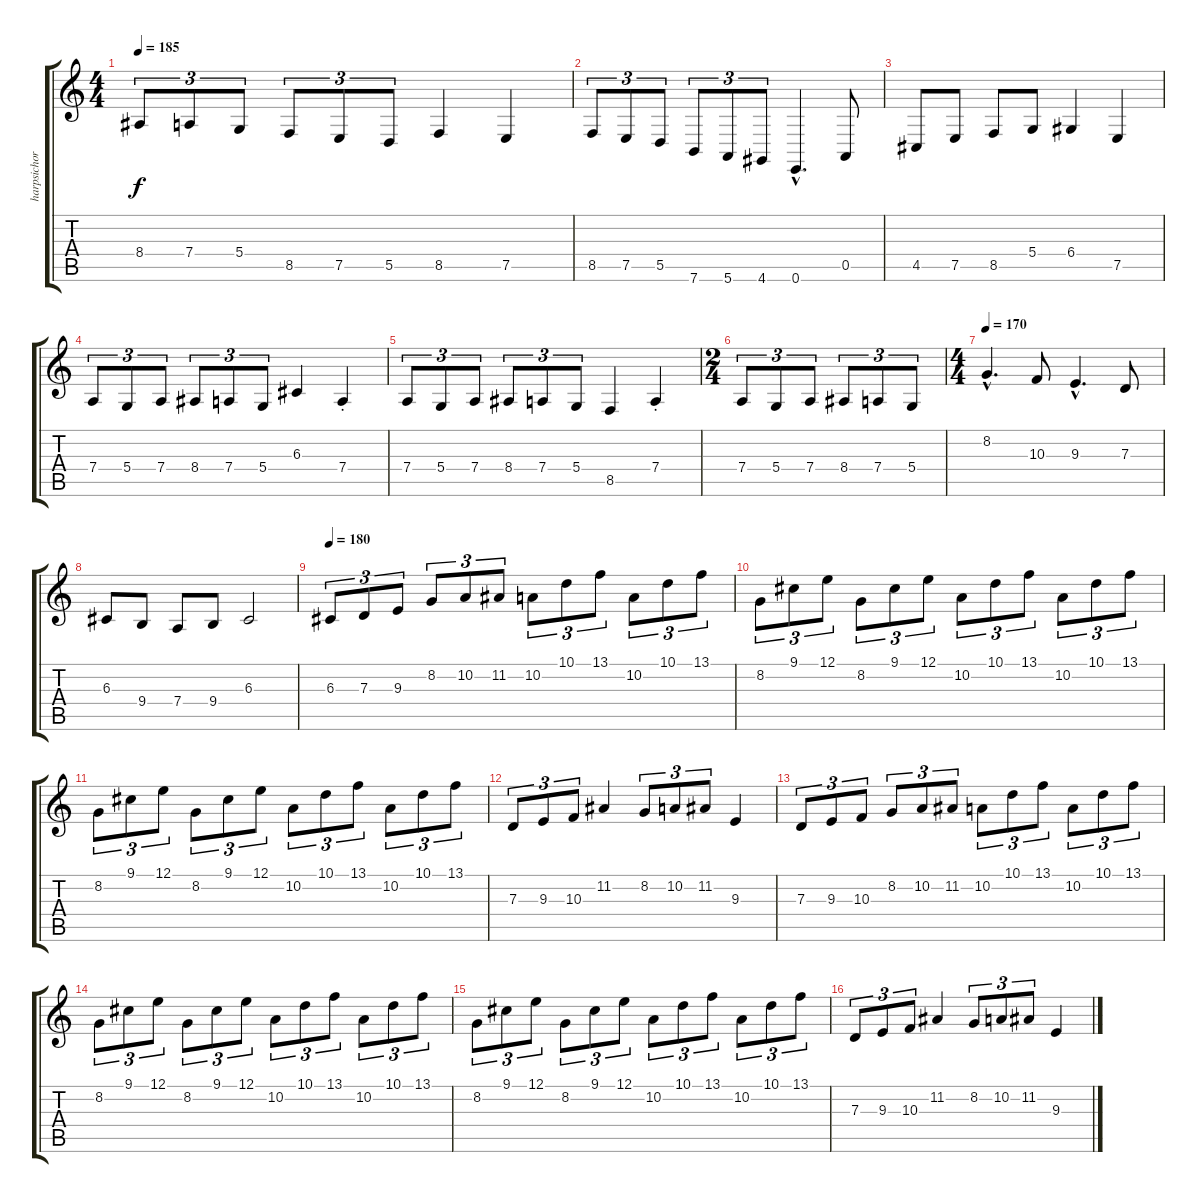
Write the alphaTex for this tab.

\track ("harpsichord" "harpsichor") {instrument acousticgrandpiano}
\staff {score tabs}
\tuning (E4 B3 G3 D3 A2 E2) {hide}
\ts (4 4)
\tempo 185
\clef g2
\ks c
8.4.8{tu (3 2) dy f} 7.4.8{tu (3 2)} 5.4.8{tu (3 2)} 8.5.8{tu (3 2)} 7.5.8{tu (3 2)} 5.5.8{tu (3 2)} 8.5.4 7.5.4 |
8.5.8{tu (3 2)} 7.5.8{tu (3 2)} 5.5.8{tu (3 2)} 7.6.8{tu (3 2)} 5.6.8{tu (3 2)} 4.6.8{tu (3 2)} 0.6{hac}.4{d} 0.5.8 |
4.5.8 7.5.8 8.5.8 5.4.8 6.4.4 7.5.4 |
7.4.8{tu (3 2)} 5.4.8{tu (3 2)} 7.4.8{tu (3 2)} 8.4.8{tu (3 2)} 7.4.8{tu (3 2)} 5.4.8{tu (3 2)} 6.3.4 7.4{st}.4 |
7.4.8{tu (3 2)} 5.4.8{tu (3 2)} 7.4.8{tu (3 2)} 8.4.8{tu (3 2)} 7.4.8{tu (3 2)} 5.4.8{tu (3 2)} 8.5.4 7.4{st}.4 |
\ts (2 4)
7.4.8{tu (3 2)} 5.4.8{tu (3 2)} 7.4.8{tu (3 2)} 8.4.8{tu (3 2)} 7.4.8{tu (3 2)} 5.4.8{tu (3 2)} |
\ts (4 4)
\tempo 180
\tempo 170
8.2{hac}.4{d} 10.3.8 9.3{hac}.4{d} 7.3.8 |
6.3.8 9.4.8 7.4.8 9.4.8 6.3.2 |
\tempo 180
6.3.8{tu (3 2) volume 9 balance 3 instrument harpsichord} 7.3.8{tu (3 2)} 9.3.8{tu (3 2)} 8.2.8{tu (3 2)} 10.2.8{tu (3 2)} 11.2.8{tu (3 2)} 10.2.8{tu (3 2)} 10.1.8{tu (3 2)} 13.1.8{tu (3 2)} 10.2.8{tu (3 2)} 10.1.8{tu (3 2)} 13.1.8{tu (3 2)} |
8.2.8{tu (3 2)} 9.1.8{tu (3 2)} 12.1.8{tu (3 2)} 8.2.8{tu (3 2)} 9.1.8{tu (3 2)} 12.1.8{tu (3 2)} 10.2.8{tu (3 2)} 10.1.8{tu (3 2)} 13.1.8{tu (3 2)} 10.2.8{tu (3 2)} 10.1.8{tu (3 2)} 13.1.8{tu (3 2)} |
8.2.8{tu (3 2)} 9.1.8{tu (3 2)} 12.1.8{tu (3 2)} 8.2.8{tu (3 2)} 9.1.8{tu (3 2)} 12.1.8{tu (3 2)} 10.2.8{tu (3 2)} 10.1.8{tu (3 2)} 13.1.8{tu (3 2)} 10.2.8{tu (3 2)} 10.1.8{tu (3 2)} 13.1.8{tu (3 2)} |
7.3.8{tu (3 2)} 9.3.8{tu (3 2)} 10.3.8{tu (3 2)} 11.2.4 8.2.8{tu (3 2)} 10.2.8{tu (3 2)} 11.2.8{tu (3 2)} 9.3.4 |
7.3.8{tu (3 2) volume 10 balance 3 instrument harpsichord} 9.3.8{tu (3 2)} 10.3.8{tu (3 2)} 8.2.8{tu (3 2)} 10.2.8{tu (3 2)} 11.2.8{tu (3 2)} 10.2.8{tu (3 2)} 10.1.8{tu (3 2)} 13.1.8{tu (3 2)} 10.2.8{tu (3 2)} 10.1.8{tu (3 2)} 13.1.8{tu (3 2)} |
8.2.8{tu (3 2)} 9.1.8{tu (3 2)} 12.1.8{tu (3 2)} 8.2.8{tu (3 2)} 9.1.8{tu (3 2)} 12.1.8{tu (3 2)} 10.2.8{tu (3 2)} 10.1.8{tu (3 2)} 13.1.8{tu (3 2)} 10.2.8{tu (3 2)} 10.1.8{tu (3 2)} 13.1.8{tu (3 2)} |
8.2.8{tu (3 2)} 9.1.8{tu (3 2)} 12.1.8{tu (3 2)} 8.2.8{tu (3 2)} 9.1.8{tu (3 2)} 12.1.8{tu (3 2)} 10.2.8{tu (3 2)} 10.1.8{tu (3 2)} 13.1.8{tu (3 2)} 10.2.8{tu (3 2)} 10.1.8{tu (3 2)} 13.1.8{tu (3 2)} |
7.3.8{tu (3 2)} 9.3.8{tu (3 2)} 10.3.8{tu (3 2)} 11.2.4 8.2.8{tu (3 2)} 10.2.8{tu (3 2)} 11.2.8{tu (3 2)} 9.3.4
